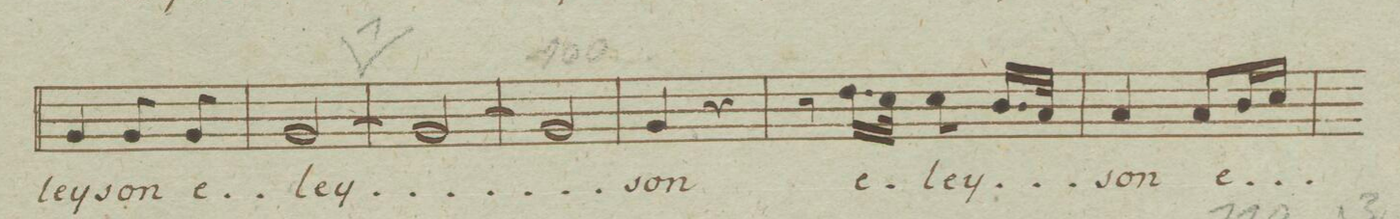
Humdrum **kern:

**kern	**text	**dynam
*I"Basso.	*	*
*clefF4	*	*
*k[b-e-]	*	*
*M2/4	*	*
4BB-/	-ley-	.
8BB-/	-son	.
8BB-/	e-	.
=95	=95	=95
[>2BB-/	-ley-	.
=96	=96	=96
2BB-/_>	.	.
=97	=97	=97
2BB-/]	.	.
=98	=98	=98
4BB-/	-son	.
4r	.	.
=99	=99	=99
8r	.	.
16.F\LL	e-	.
32E-\JJk	.	.
8E-\	-ley-	.
16.D/LL	.	.
32C/JJk	.	.
=100	=100	=100
4C/	-son	.
8C/L	e-	.
16D/L	.	.
16E-/JJ	.	.
=101	=101	=101
*-	*-	*-
